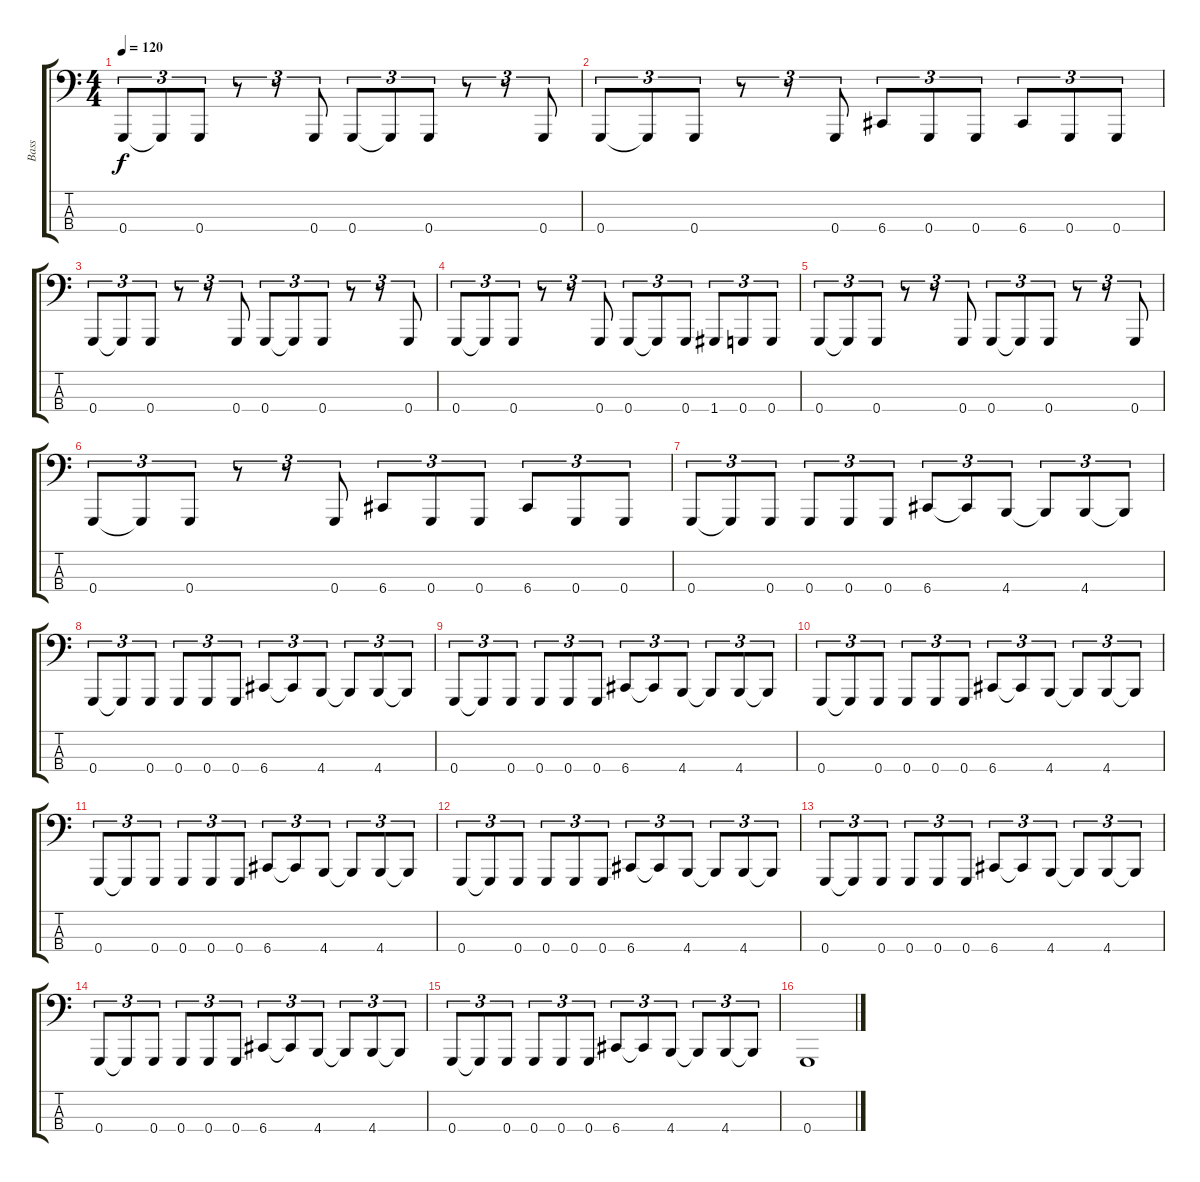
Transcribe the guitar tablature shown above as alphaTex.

\track ("Bass" "Bass") {instrument electricbasspick}
\staff {score tabs}
\tuning (Eb2 Bb1 F1 G0) {hide}
\ts (4 4)
\tempo 120
\clef f4
\ks c
0.4.8{tu (3 2) dy f} 0.4{t}.8{tu (3 2)} 0.4.8{tu (3 2)} r.8{tu (3 2)} r.8{tu (3 2)} 0.4.8{tu (3 2)} 0.4.8{tu (3 2)} 0.4{t}.8{tu (3 2)} 0.4.8{tu (3 2)} r.8{tu (3 2)} r.8{tu (3 2)} 0.4.8{tu (3 2)} |
0.4.8{tu (3 2)} 0.4{t}.8{tu (3 2)} 0.4.8{tu (3 2)} r.8{tu (3 2)} r.8{tu (3 2)} 0.4.8{tu (3 2)} 6.4.8{tu (3 2)} 0.4.8{tu (3 2)} 0.4.8{tu (3 2)} 6.4.8{tu (3 2)} 0.4.8{tu (3 2)} 0.4.8{tu (3 2)} |
0.4.8{tu (3 2)} 0.4{t}.8{tu (3 2)} 0.4.8{tu (3 2)} r.8{tu (3 2)} r.8{tu (3 2)} 0.4.8{tu (3 2)} 0.4.8{tu (3 2)} 0.4{t}.8{tu (3 2)} 0.4.8{tu (3 2)} r.8{tu (3 2)} r.8{tu (3 2)} 0.4.8{tu (3 2)} |
0.4.8{tu (3 2)} 0.4{t}.8{tu (3 2)} 0.4.8{tu (3 2)} r.8{tu (3 2)} r.8{tu (3 2)} 0.4.8{tu (3 2)} 0.4.8{tu (3 2)} 0.4{t}.8{tu (3 2)} 0.4.8{tu (3 2)} 1.4.8{tu (3 2)} 0.4.8{tu (3 2)} 0.4.8{tu (3 2)} |
0.4.8{tu (3 2)} 0.4{t}.8{tu (3 2)} 0.4.8{tu (3 2)} r.8{tu (3 2)} r.8{tu (3 2)} 0.4.8{tu (3 2)} 0.4.8{tu (3 2)} 0.4{t}.8{tu (3 2)} 0.4.8{tu (3 2)} r.8{tu (3 2)} r.8{tu (3 2)} 0.4.8{tu (3 2)} |
0.4.8{tu (3 2)} 0.4{t}.8{tu (3 2)} 0.4.8{tu (3 2)} r.8{tu (3 2)} r.8{tu (3 2)} 0.4.8{tu (3 2)} 6.4.8{tu (3 2)} 0.4.8{tu (3 2)} 0.4.8{tu (3 2)} 6.4.8{tu (3 2)} 0.4.8{tu (3 2)} 0.4.8{tu (3 2)} |
0.4.8{tu (3 2)} 0.4{t}.8{tu (3 2)} 0.4.8{tu (3 2)} 0.4.8{tu (3 2)} 0.4.8{tu (3 2)} 0.4.8{tu (3 2)} 6.4.8{tu (3 2)} 6.4{t}.8{tu (3 2)} 4.4.8{tu (3 2)} 4.4{t}.8{tu (3 2)} 4.4.8{tu (3 2)} 4.4{t}.8{tu (3 2)} |
0.4.8{tu (3 2)} 0.4{t}.8{tu (3 2)} 0.4.8{tu (3 2)} 0.4.8{tu (3 2)} 0.4.8{tu (3 2)} 0.4.8{tu (3 2)} 6.4.8{tu (3 2)} 6.4{t}.8{tu (3 2)} 4.4.8{tu (3 2)} 4.4{t}.8{tu (3 2)} 4.4.8{tu (3 2)} 4.4{t}.8{tu (3 2)} |
0.4.8{tu (3 2)} 0.4{t}.8{tu (3 2)} 0.4.8{tu (3 2)} 0.4.8{tu (3 2)} 0.4.8{tu (3 2)} 0.4.8{tu (3 2)} 6.4.8{tu (3 2)} 6.4{t}.8{tu (3 2)} 4.4.8{tu (3 2)} 4.4{t}.8{tu (3 2)} 4.4.8{tu (3 2)} 4.4{t}.8{tu (3 2)} |
0.4.8{tu (3 2)} 0.4{t}.8{tu (3 2)} 0.4.8{tu (3 2)} 0.4.8{tu (3 2)} 0.4.8{tu (3 2)} 0.4.8{tu (3 2)} 6.4.8{tu (3 2)} 6.4{t}.8{tu (3 2)} 4.4.8{tu (3 2)} 4.4{t}.8{tu (3 2)} 4.4.8{tu (3 2)} 4.4{t}.8{tu (3 2)} |
0.4.8{tu (3 2)} 0.4{t}.8{tu (3 2)} 0.4.8{tu (3 2)} 0.4.8{tu (3 2)} 0.4.8{tu (3 2)} 0.4.8{tu (3 2)} 6.4.8{tu (3 2)} 6.4{t}.8{tu (3 2)} 4.4.8{tu (3 2)} 4.4{t}.8{tu (3 2)} 4.4.8{tu (3 2)} 4.4{t}.8{tu (3 2)} |
0.4.8{tu (3 2)} 0.4{t}.8{tu (3 2)} 0.4.8{tu (3 2)} 0.4.8{tu (3 2)} 0.4.8{tu (3 2)} 0.4.8{tu (3 2)} 6.4.8{tu (3 2)} 6.4{t}.8{tu (3 2)} 4.4.8{tu (3 2)} 4.4{t}.8{tu (3 2)} 4.4.8{tu (3 2)} 4.4{t}.8{tu (3 2)} |
0.4.8{tu (3 2)} 0.4{t}.8{tu (3 2)} 0.4.8{tu (3 2)} 0.4.8{tu (3 2)} 0.4.8{tu (3 2)} 0.4.8{tu (3 2)} 6.4.8{tu (3 2)} 6.4{t}.8{tu (3 2)} 4.4.8{tu (3 2)} 4.4{t}.8{tu (3 2)} 4.4.8{tu (3 2)} 4.4{t}.8{tu (3 2)} |
0.4.8{tu (3 2)} 0.4{t}.8{tu (3 2)} 0.4.8{tu (3 2)} 0.4.8{tu (3 2)} 0.4.8{tu (3 2)} 0.4.8{tu (3 2)} 6.4.8{tu (3 2)} 6.4{t}.8{tu (3 2)} 4.4.8{tu (3 2)} 4.4{t}.8{tu (3 2)} 4.4.8{tu (3 2)} 4.4{t}.8{tu (3 2)} |
0.4.8{tu (3 2)} 0.4{t}.8{tu (3 2)} 0.4.8{tu (3 2)} 0.4.8{tu (3 2)} 0.4.8{tu (3 2)} 0.4.8{tu (3 2)} 6.4.8{tu (3 2)} 6.4{t}.8{tu (3 2)} 4.4.8{tu (3 2)} 4.4{t}.8{tu (3 2)} 4.4.8{tu (3 2)} 4.4{t}.8{tu (3 2)} |
0.4.1
